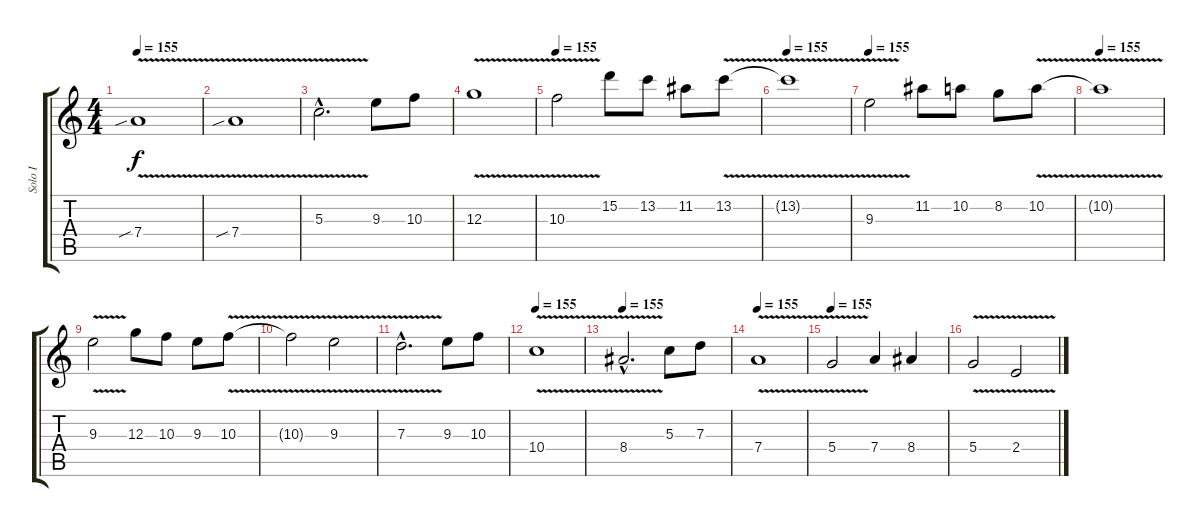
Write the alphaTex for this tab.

\track ("Solo I" "Solo I") {instrument distortionguitar}
\staff {score tabs}
\tuning (E4 B3 G3 D3 A2 E2) {hide}
\ts (4 4)
\tempo 155
\clef g2
\ks c
7.4{v sib}.1{dy f} |
7.4{v sib}.1 |
5.3{v hac}.2{d} 9.3.8 10.3.8 |
12.3{v}.1 |
\tempo 155
10.3{v}.2 15.2.8 13.2.8 11.2.8 13.2{v}.8 |
\tempo 155
13.2{t}.1 |
\tempo 155
9.3{v}.2 11.2.8 10.2.8 8.2.8 10.2{v}.8 |
\tempo 155
10.2{t}.1 |
9.3{v}.2 12.3.8 10.3.8 9.3.8 10.3{v}.8 |
10.3{t}.2 9.3{v}.2 |
7.3{v hac}.2{d} 9.3.8 10.3.8 |
\tempo 155
10.4{v}.1 |
\tempo 155
8.4{v hac}.2{d} 5.3.8 7.3.8 |
\tempo 155
7.4{v}.1 |
\tempo 155
5.4{v}.2 7.4.4 8.4.4 |
5.4{v}.2 2.4{v}.2
